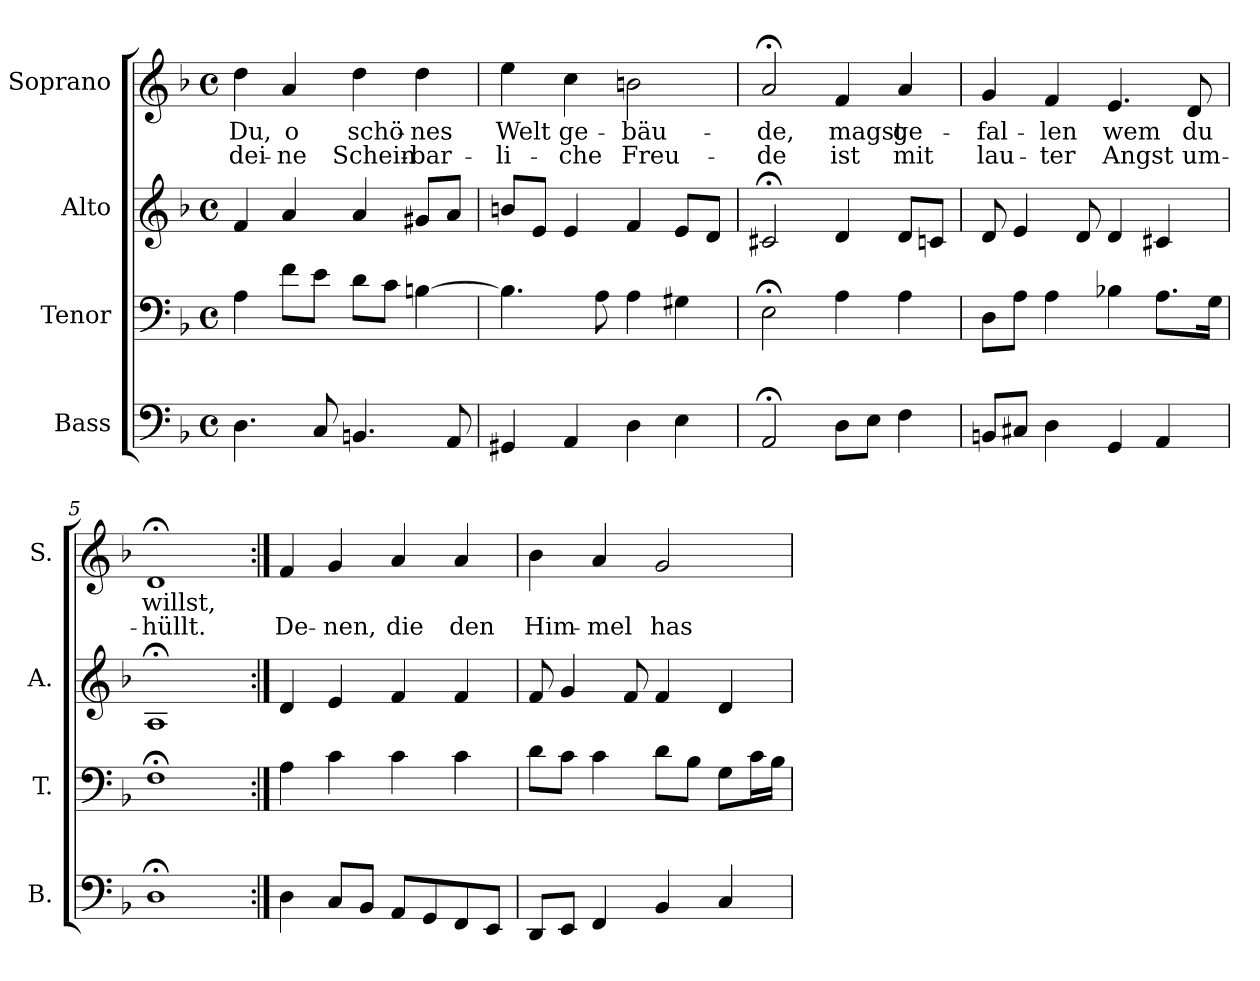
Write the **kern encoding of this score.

**kern	**kern	**kern	**kern	**text	**text
*part4	*part3	*part2	*part1	*part1	*part1
*staff4	*staff3	*staff2	*staff1	*staff1	*staff1
*I"Bass	*I"Tenor	*I"Alto	*I"Soprano	*	*
*I'B.	*I'T.	*I'A.	*I'S.	*	*
*clefF4	*clefF4	*clefG2	*clefG2	*	*
*k[b-]	*k[b-]	*k[b-]	*k[b-]	*	*
*F:	*F:	*F:	*d:	*	*
*M4/4	*M4/4	*M4/4	*M4/4	*	*
*met(c)	*met(c)	*met(c)	*met(c)	*	*
=1	=1	=1	=1	=1	=1
4.D\	4A\	4f/	4dd\	Du,	dei-
.	8f\L	4a/	4a/	o	-ne
8C/	8e\J	.	.	.	.
4.BBn/	8d\L	4a/	4dd\	schö-	Schein-
.	8c\J	.	.	.	.
.	[4Bn\	8g#X/L	4dd\	-nes	-bar-
8AA/	.	8a/J	.	.	.
=2	=2	=2	=2	=2	=2
4GG#X/	4.B\]	8bn/L	4ee\	Welt	-li-
.	.	8e/J	.	.	.
4AA/	.	4e/	4cc\	ge-	-che
.	8A\	.	.	.	.
4D\	4A\	4f/	2bn\	-bäu-	Freu-
4E\	4G#X\	8e/L	.	.	.
.	.	8d/J	.	.	.
=3	=3	=3	=3	=3	=3
2AA;</	2E;<\	2c#X;</	2a;</	-de,	-de
8D\L	4A\	4d/	4f/	magst	ist
8E\J	.	.	.	.	.
4F\	4A\	8d/L	4a/	ge-	mit
.	.	8cn/J	.	.	.
=4	=4	=4	=4	=4	=4
8BBn/L	8D\L	8d/	4g/	-fal-	lau-
8C#X/J	8A\J	4e/	.	.	.
4D\	4A\	.	4f/	-len	-ter
.	.	8d/	.	.	.
4GG/	4B-X\	4d/	4.e/	wem	Angst
4AA/	8.A\L	4c#X/	.	.	.
.	.	.	8d/	du	um-
.	16G\Jk	.	.	.	.
=5	=5	=5	=5	=5	=5
1D;<	1F;<	1A;<	1d;<	willst,	-hüllt.
!!LO:LB:g=z
=6:|!	=6:|!	=6:|!	=6:|!	=6:|!	=6:|!
4D\	4A\	4d/	4f/	.	De-
8C/L	4c\	4e/	4g/	.	-nen,
8BB-/J	.	.	.	.	.
8AA/L	4c\	4f/	4a/	.	die
8GG/	.	.	.	.	.
8FF/	4c\	4f/	4a/	.	den
8EE/J	.	.	.	.	.
=7	=7	=7	=7	=7	=7
8DD/L	8d\L	8f/	4b-\	.	Him-
8EE/J	8c\J	4g/	.	.	.
4FF/	4c\	.	4a/	.	-mel
.	.	8f/	.	.	.
4BB-/	8d\L	4f/	2g/	.	has-
.	8B-\J	.	.	.	.
4C/	8G\L	4d/	.	.	.
.	16c\L	.	.	.	.
.	16B-\JJ	.	.	.	.
=	=	=	=	=	=
*-	*-	*-	*-	*-	*-
